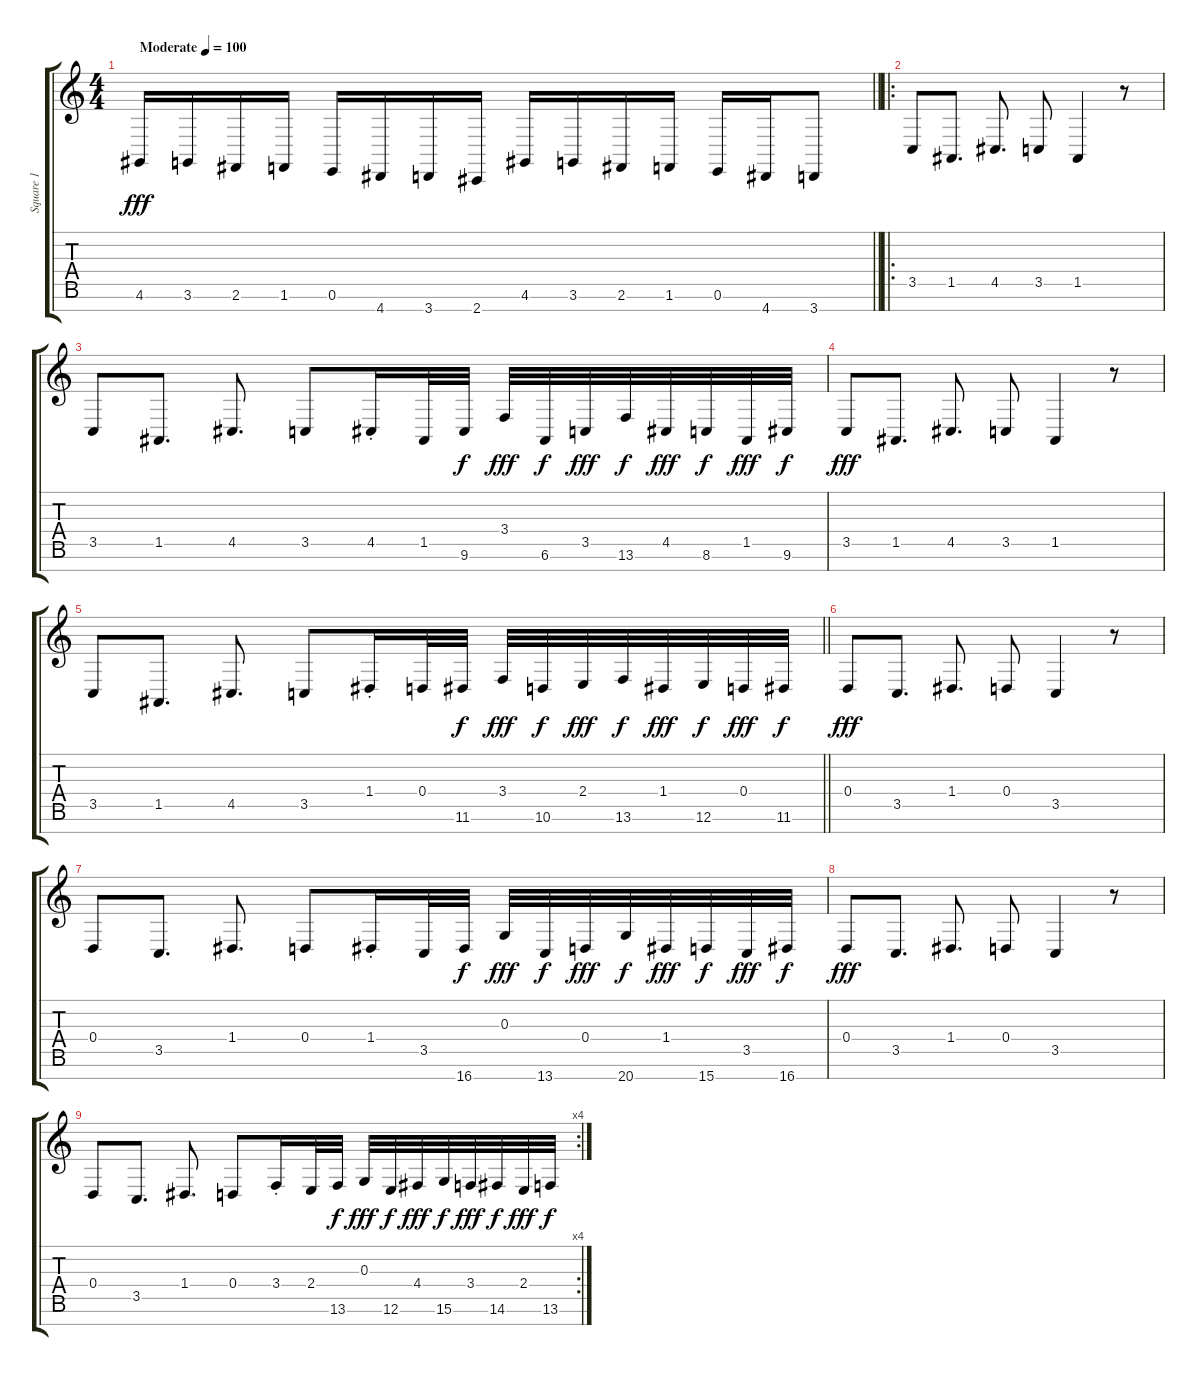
\track ("Square 1" "Square 1") {instrument lead1square}
\staff {score tabs}
\tuning (E4 B3 G3 D3 A2 E2 B1) {hide}
\ts (4 4)
\tempo (100 "Moderate")
\clef g2
\barLineRight lightlight
\ks c
4.6.16{dy fff instrument lead1square} 3.6.16 2.6.16 1.6.16 0.6.16 4.7.16 3.7.16 2.7.16 4.6.16 3.6.16 2.6.16 1.6.16 0.6.16 4.7.16 3.7.8 |
\ro
\section ("" "")
3.5.8 1.5.8{d} 4.5.8{d} 3.5.8 1.5.4 r.8 |
3.5.8 1.5.8{d} 4.5.8{d} 3.5.8 4.5{st}.16 1.5.32 9.6.32{dy f} 3.4.32{dy fff} 6.6.32{dy f} 3.5.32{dy fff} 13.6.32{dy f} 4.5.32{dy fff} 8.6.32{dy f} 1.5.32{dy fff} 9.6.32{dy f} |
3.5.8{dy fff} 1.5.8{d} 4.5.8{d} 3.5.8 1.5.4 r.8 |
\barLineRight lightlight
3.5.8 1.5.8{d} 4.5.8{d} 3.5.8 1.4{st}.16 0.4.32 11.6.32{dy f} 3.4.32{dy fff} 10.6.32{dy f} 2.4.32{dy fff} 13.6.32{dy f} 1.4.32{dy fff} 12.6.32{dy f} 0.4.32{dy fff} 11.6.32{dy f} |
\section ("" "")
0.4.8{dy fff} 3.5.8{d} 1.4.8{d} 0.4.8 3.5.4 r.8 |
0.4.8 3.5.8{d} 1.4.8{d} 0.4.8 1.4{st}.16 3.5.32 16.7.32{dy f} 0.3.32{dy fff} 13.7.32{dy f} 0.4.32{dy fff} 20.7.32{dy f} 1.4.32{dy fff} 15.7.32{dy f} 3.5.32{dy fff} 16.7.32{dy f} |
0.4.8{dy fff} 3.5.8{d} 1.4.8{d} 0.4.8 3.5.4 r.8 |
\rc 4
0.4.8 3.5.8{d} 1.4.8{d} 0.4.8 3.4{st}.16 2.4.32 13.6.32{dy f} 0.3.32{dy fff} 12.6.32{dy f} 4.4.32{dy fff} 15.6.32{dy f} 3.4.32{dy fff} 14.6.32{dy f} 2.4.32{dy fff} 13.6.32{dy f}
